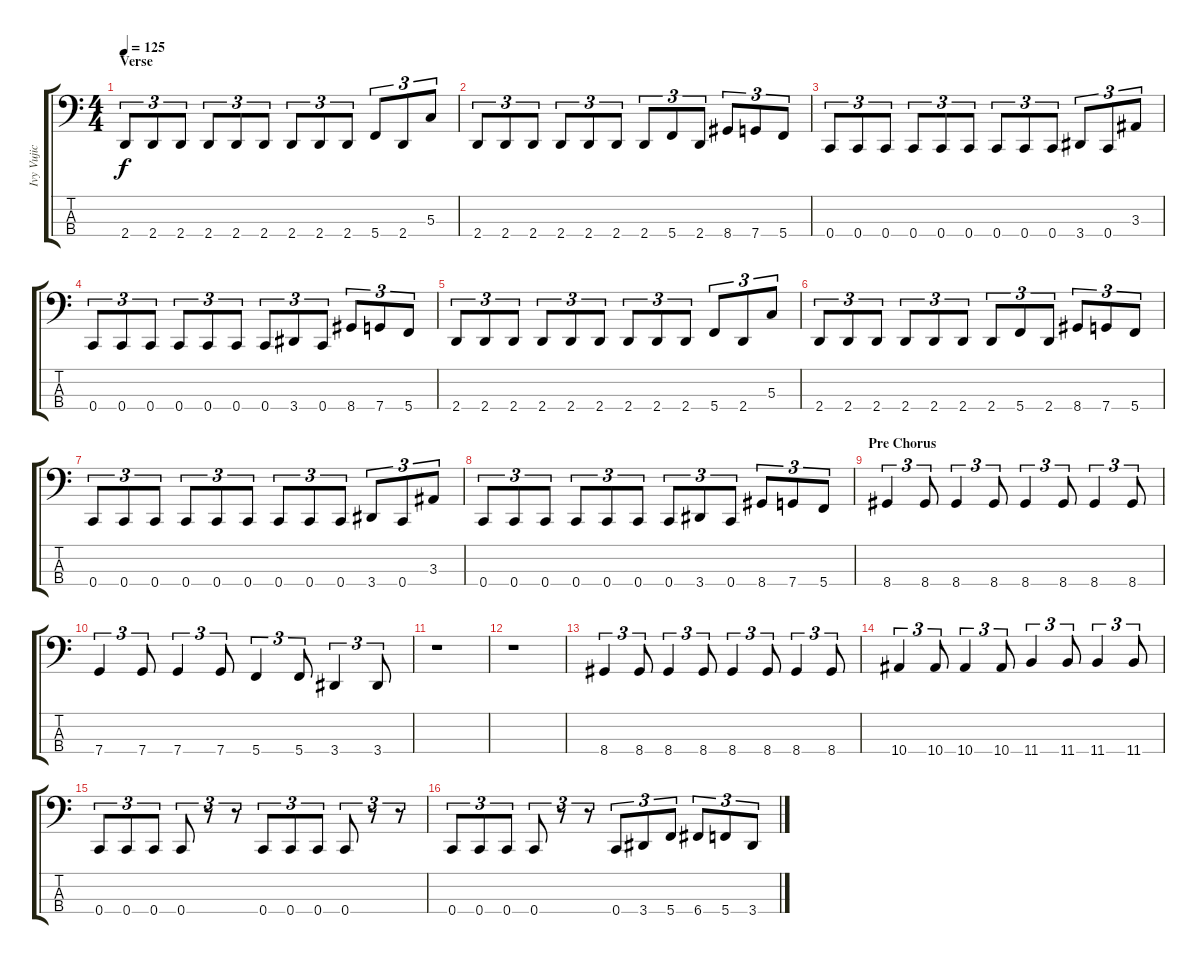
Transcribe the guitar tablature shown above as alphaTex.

\track ("Ivy Vujic (Bass)" "Ivy Vujic ") {instrument electricbasspick}
\staff {score tabs}
\tuning (F2 C2 G1 C1) {hide}
\ts (4 4)
\section ("" "Verse")
\tempo 125
\clef f4
\ks c
2.4.8{tu (3 2) dy f} 2.4.8{tu (3 2)} 2.4.8{tu (3 2)} 2.4.8{tu (3 2)} 2.4.8{tu (3 2)} 2.4.8{tu (3 2)} 2.4.8{tu (3 2)} 2.4.8{tu (3 2)} 2.4.8{tu (3 2)} 5.4.8{tu (3 2)} 2.4.8{tu (3 2)} 5.3.8{tu (3 2)} |
2.4.8{tu (3 2)} 2.4.8{tu (3 2)} 2.4.8{tu (3 2)} 2.4.8{tu (3 2)} 2.4.8{tu (3 2)} 2.4.8{tu (3 2)} 2.4.8{tu (3 2)} 5.4.8{tu (3 2)} 2.4.8{tu (3 2)} 8.4.8{tu (3 2)} 7.4.8{tu (3 2)} 5.4.8{tu (3 2)} |
0.4.8{tu (3 2)} 0.4.8{tu (3 2)} 0.4.8{tu (3 2)} 0.4.8{tu (3 2)} 0.4.8{tu (3 2)} 0.4.8{tu (3 2)} 0.4.8{tu (3 2)} 0.4.8{tu (3 2)} 0.4.8{tu (3 2)} 3.4.8{tu (3 2)} 0.4.8{tu (3 2)} 3.3.8{tu (3 2)} |
0.4.8{tu (3 2)} 0.4.8{tu (3 2)} 0.4.8{tu (3 2)} 0.4.8{tu (3 2)} 0.4.8{tu (3 2)} 0.4.8{tu (3 2)} 0.4.8{tu (3 2)} 3.4.8{tu (3 2)} 0.4.8{tu (3 2)} 8.4.8{tu (3 2)} 7.4.8{tu (3 2)} 5.4.8{tu (3 2)} |
2.4.8{tu (3 2)} 2.4.8{tu (3 2)} 2.4.8{tu (3 2)} 2.4.8{tu (3 2)} 2.4.8{tu (3 2)} 2.4.8{tu (3 2)} 2.4.8{tu (3 2)} 2.4.8{tu (3 2)} 2.4.8{tu (3 2)} 5.4.8{tu (3 2)} 2.4.8{tu (3 2)} 5.3.8{tu (3 2)} |
2.4.8{tu (3 2)} 2.4.8{tu (3 2)} 2.4.8{tu (3 2)} 2.4.8{tu (3 2)} 2.4.8{tu (3 2)} 2.4.8{tu (3 2)} 2.4.8{tu (3 2)} 5.4.8{tu (3 2)} 2.4.8{tu (3 2)} 8.4.8{tu (3 2)} 7.4.8{tu (3 2)} 5.4.8{tu (3 2)} |
0.4.8{tu (3 2)} 0.4.8{tu (3 2)} 0.4.8{tu (3 2)} 0.4.8{tu (3 2)} 0.4.8{tu (3 2)} 0.4.8{tu (3 2)} 0.4.8{tu (3 2)} 0.4.8{tu (3 2)} 0.4.8{tu (3 2)} 3.4.8{tu (3 2)} 0.4.8{tu (3 2)} 3.3.8{tu (3 2)} |
0.4.8{tu (3 2)} 0.4.8{tu (3 2)} 0.4.8{tu (3 2)} 0.4.8{tu (3 2)} 0.4.8{tu (3 2)} 0.4.8{tu (3 2)} 0.4.8{tu (3 2)} 3.4.8{tu (3 2)} 0.4.8{tu (3 2)} 8.4.8{tu (3 2)} 7.4.8{tu (3 2)} 5.4.8{tu (3 2)} |
\section ("" "Pre Chorus")
8.4.4{tu (3 2)} 8.4.8{tu (3 2)} 8.4.4{tu (3 2)} 8.4.8{tu (3 2)} 8.4.4{tu (3 2)} 8.4.8{tu (3 2)} 8.4.4{tu (3 2)} 8.4.8{tu (3 2)} |
7.4.4{tu (3 2)} 7.4.8{tu (3 2)} 7.4.4{tu (3 2)} 7.4.8{tu (3 2)} 5.4.4{tu (3 2)} 5.4.8{tu (3 2)} 3.4.4{tu (3 2)} 3.4.8{tu (3 2)} |
r.1 |
r.1 |
8.4.4{tu (3 2)} 8.4.8{tu (3 2)} 8.4.4{tu (3 2)} 8.4.8{tu (3 2)} 8.4.4{tu (3 2)} 8.4.8{tu (3 2)} 8.4.4{tu (3 2)} 8.4.8{tu (3 2)} |
10.4.4{tu (3 2)} 10.4.8{tu (3 2)} 10.4.4{tu (3 2)} 10.4.8{tu (3 2)} 11.4.4{tu (3 2)} 11.4.8{tu (3 2)} 11.4.4{tu (3 2)} 11.4.8{tu (3 2)} |
0.4.8{tu (3 2)} 0.4.8{tu (3 2)} 0.4.8{tu (3 2)} 0.4.8{tu (3 2)} r.8{tu (3 2)} r.8{tu (3 2)} 0.4.8{tu (3 2)} 0.4.8{tu (3 2)} 0.4.8{tu (3 2)} 0.4.8{tu (3 2)} r.8{tu (3 2)} r.8{tu (3 2)} |
0.4.8{tu (3 2)} 0.4.8{tu (3 2)} 0.4.8{tu (3 2)} 0.4.8{tu (3 2)} r.8{tu (3 2)} r.8{tu (3 2)} 0.4.8{tu (3 2)} 3.4.8{tu (3 2)} 5.4.8{tu (3 2)} 6.4.8{tu (3 2)} 5.4.8{tu (3 2)} 3.4.8{tu (3 2)}
